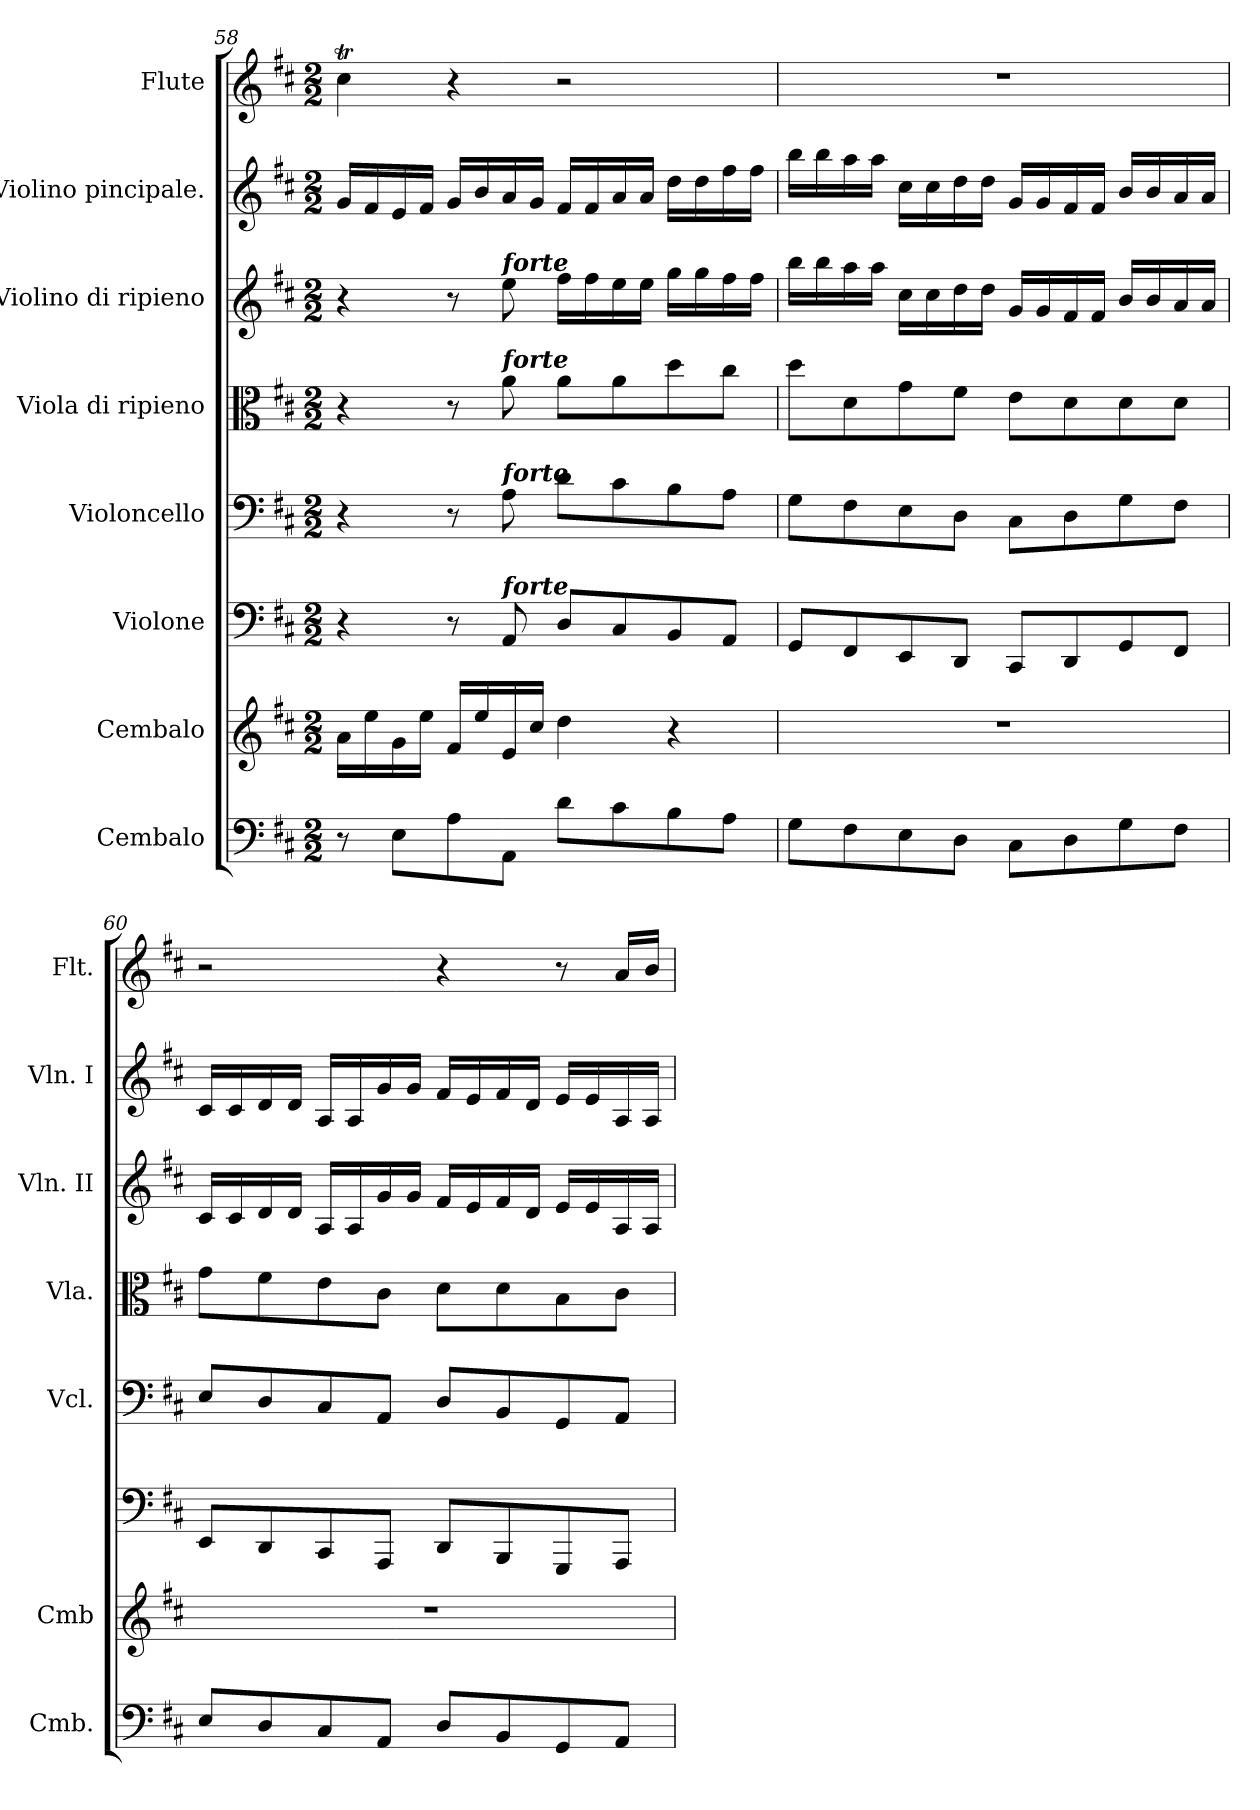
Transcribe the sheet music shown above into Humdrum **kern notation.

**kern	**kern	**kern	**kern	**kern	**kern	**kern	**kern
*part8	*part7	*part6	*part5	*part4	*part3	*part2	*part1
*staff8	*staff7	*staff6	*staff5	*staff4	*staff3	*staff2	*staff1
*I"Cembalo	*I"Cembalo	*I"Violone	*I"Violoncello	*I"Viola di ripieno	*I"Violino di ripieno	*I"Violino pincipale.	*I"Flute
*I'Cmb.	*I'Cmb	*	*I'Vcl.	*I'Vla.	*I'Vln. II	*I'Vln. I	*I'Flt.
!!LO:LB:g=z
*clefF4	*clefG2	*clefF4	*clefF4	*clefC3	*clefG2	*clefG2	*clefG2
*	*	*ITrd7c12	*	*	*	*	*
*k[f#c#]	*k[f#c#]	*k[f#c#]	*k[f#c#]	*k[f#c#]	*k[f#c#]	*k[f#c#]	*k[f#c#]
*D:	*D:	*D:	*D:	*D:	*D:	*D:	*D:
*M2/2	*M2/2	*M2/2	*M2/2	*M2/2	*M2/2	*M2/2	*M2/2
=58	=58	=58	=58	=58	=58	=58	=58
8r	16a\LL	4r	4r	4r	4r	16g/LL	4cc#t\
.	16ee\	.	.	.	.	16f#/	.
8E\L	16g\	.	.	.	.	16e/	.
.	16ee\JJ	.	.	.	.	16f#/JJ	.
8A\	16f#/LL	8r	8r	8r	8r	16g/LL	4r
.	16ee/	.	.	.	.	16b/	.
!	!	!	!	!	!LO:TX:a:Bi:t=forte	!	!
!	!	!	!	!LO:TX:a:Bi:t=forte	!	!	!
!	!	!	!LO:TX:a:Bi:t=forte	!	!	!	!
!	!	!LO:TX:a:Bi:t=forte	!	!	!	!	!
8AA\J	16e/	8AAA/	8A\	8a\	8ee\	16a/	.
.	16cc#/JJ	.	.	.	.	16g/JJ	.
8d\L	4dd\	8DD/L	8d\L	8a\L	16ff#\LL	16f#/LL	2r
.	.	.	.	.	16ff#\	16f#/	.
8c#\	.	8CC#/	8c#\	8a\	16ee\	16a/	.
.	.	.	.	.	16ee\JJ	16a/JJ	.
8B\	4r	8BBB/	8B\	8dd\	16gg\LL	16dd\LL	.
.	.	.	.	.	16gg\	16dd\	.
8A\J	.	8AAA/J	8A\J	8cc#\J	16ff#\	16ff#\	.
.	.	.	.	.	16ff#\JJ	16ff#\JJ	.
=59	=59	=59	=59	=59	=59	=59	=59
8G\L	1r	8GGG/L	8G\L	8dd\L	16bb\LL	16bb\LL	1r
.	.	.	.	.	16bb\	16bb\	.
8F#\	.	8FFF#/	8F#\	8d\	16aa\	16aa\	.
.	.	.	.	.	16aa\JJ	16aa\JJ	.
8E\	.	8EEE/	8E\	8g\	16cc#\LL	16cc#\LL	.
.	.	.	.	.	16cc#\	16cc#\	.
8D\J	.	8DDD/J	8D\J	8f#\J	16dd\	16dd\	.
.	.	.	.	.	16dd\JJ	16dd\JJ	.
8C#\L	.	8CCC#/L	8C#\L	8e\L	16g/LL	16g/LL	.
.	.	.	.	.	16g/	16g/	.
8D\	.	8DDD/	8D\	8d\	16f#/	16f#/	.
.	.	.	.	.	16f#/JJ	16f#/JJ	.
8G\	.	8GGG/	8G\	8d\	16b/LL	16b/LL	.
.	.	.	.	.	16b/	16b/	.
8F#\J	.	8FFF#/J	8F#\J	8d\J	16a/	16a/	.
.	.	.	.	.	16a/JJ	16a/JJ	.
=60	=60	=60	=60	=60	=60	=60	=60
8E/L	1r	8EEE/L	8E/L	8g\L	16c#/LL	16c#/LL	2r
.	.	.	.	.	16c#/	16c#/	.
8D/	.	8DDD/	8D/	8f#\	16d/	16d/	.
.	.	.	.	.	16d/JJ	16d/JJ	.
8C#/	.	8CCC#/	8C#/	8e\	16A/LL	16A/LL	.
.	.	.	.	.	16A/	16A/	.
8AA/J	.	8AAAA/J	8AA/J	8c#\J	16g/	16g/	.
.	.	.	.	.	16g/JJ	16g/JJ	.
8D/L	.	8DDD/L	8D/L	8d\L	16f#/LL	16f#/LL	4r
.	.	.	.	.	16e/	16e/	.
8BB/	.	8BBBB/	8BB/	8d\	16f#/	16f#/	.
.	.	.	.	.	16d/JJ	16d/JJ	.
8GG/	.	8GGGG/	8GG/	8B\	16e/LL	16e/LL	8r
.	.	.	.	.	16e/	16e/	.
8AA/J	.	8AAAA/J	8AA/J	8c#\J	16A/	16A/	16a/LL
.	.	.	.	.	16A/JJ	16A/JJ	16b/JJ
=	=	=	=	=	=	=	=
*-	*-	*-	*-	*-	*-	*-	*-
